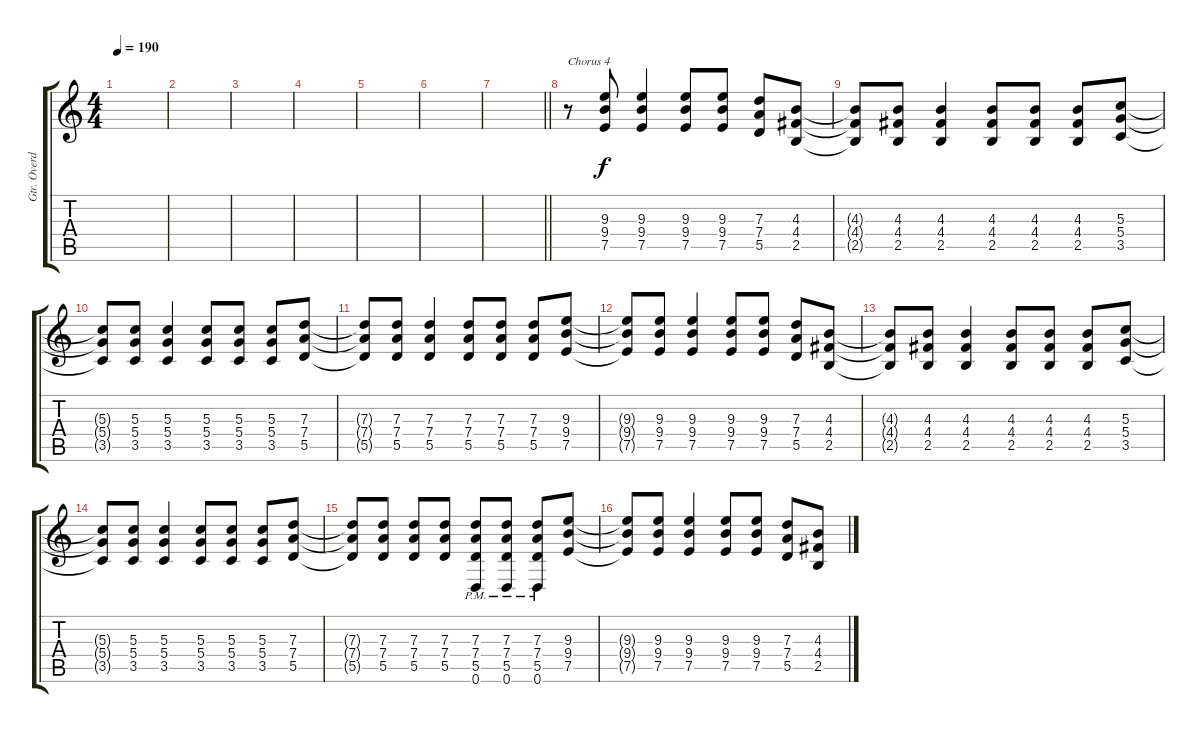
\track ("Gtr. Overdub 1" "Gtr. Overd") {instrument distortionguitar}
\staff {score tabs}
\tuning (E4 B3 G3 D3 A2 D2) {hide}
\ts (4 4)
\tempo 190
\clef g2
\ks c
|
|
|
|
|
|
\barLineRight lightlight
|
r.8{txt "Chorus 4"} (9.3 9.4 7.5).8 (9.3 9.4 7.5).4 (9.3 9.4 7.5).8 (9.3 9.4 7.5).8 (7.3 7.4 5.5).8 (4.3 4.4 2.5).8 |
(4.3{t} 4.4{t} 2.5{t}).8 (4.3 4.4 2.5).8 (4.3 4.4 2.5).4 (4.3 4.4 2.5).8 (4.3 4.4 2.5).8 (4.3 4.4 2.5).8 (5.3 5.4 3.5).8 |
(5.3{t} 5.4{t} 3.5{t}).8 (5.3 5.4 3.5).8 (5.3 5.4 3.5).4 (5.3 5.4 3.5).8 (5.3 5.4 3.5).8 (5.3 5.4 3.5).8 (7.3 7.4 5.5).8 |
(7.3{t} 7.4{t} 5.5{t}).8 (7.3 7.4 5.5).8 (7.3 7.4 5.5).4 (7.3 7.4 5.5).8 (7.3 7.4 5.5).8 (7.3 7.4 5.5).8 (9.3 9.4 7.5).8 |
(9.3{t} 9.4{t} 7.5{t}).8 (9.3 9.4 7.5).8 (9.3 9.4 7.5).4 (9.3 9.4 7.5).8 (9.3 9.4 7.5).8 (7.3 7.4 5.5).8 (4.3 4.4 2.5).8 |
(4.3{t} 4.4{t} 2.5{t}).8 (4.3 4.4 2.5).8 (4.3 4.4 2.5).4 (4.3 4.4 2.5).8 (4.3 4.4 2.5).8 (4.3 4.4 2.5).8 (5.3 5.4 3.5).8 |
(5.3{t} 5.4{t} 3.5{t}).8 (5.3 5.4 3.5).8 (5.3 5.4 3.5).4 (5.3 5.4 3.5).8 (5.3 5.4 3.5).8 (5.3 5.4 3.5).8 (7.3 7.4 5.5).8 |
(7.3{t} 7.4{t} 5.5{t}).8 (7.3 7.4 5.5).8 (7.3 7.4 5.5).8 (7.3 7.4 5.5).8 (7.3{pm} 7.4{pm} 5.5{pm} 0.6{pm}).8 (7.3{pm} 7.4{pm} 5.5{pm} 0.6{pm}).8 (7.3{pm} 7.4{pm} 5.5{pm} 0.6{pm}).8 (9.3 9.4 7.5).8 |
(9.3{t} 9.4{t} 7.5{t}).8 (9.3 9.4 7.5).8 (9.3 9.4 7.5).4 (9.3 9.4 7.5).8 (9.3 9.4 7.5).8 (7.3 7.4 5.5).8 (4.3 4.4 2.5).8
